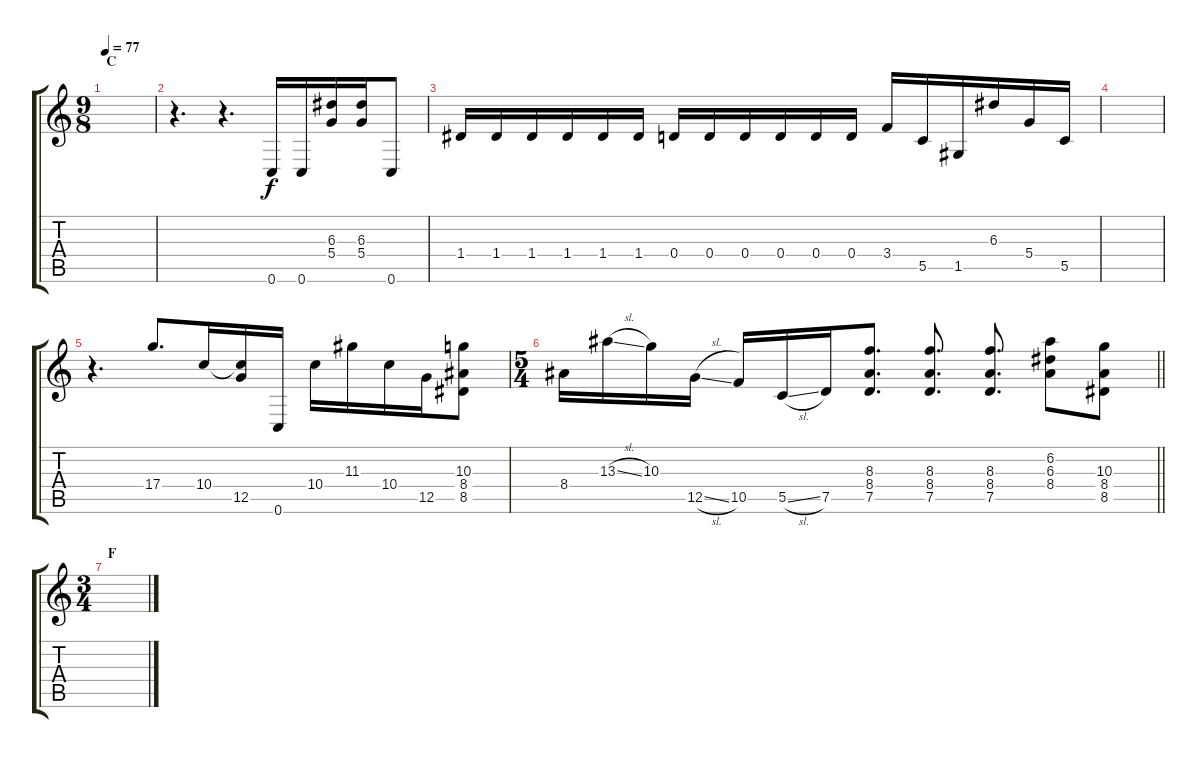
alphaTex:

\track "" {instrument overdrivenguitar}
\staff {score tabs}
\tuning (G4 E4 A3 D3 G2 C2) {hide}
\ts (9 8)
\section ("" "C")
\tempo 77
\clef g2
\ks c
|
r.4{d} r.4{d} 0.6.16 0.6.16 (6.3 5.4).16 (6.3 5.4).16 0.6.8 |
1.4.16 1.4.16 1.4.16 1.4.16 1.4.16 1.4.16 0.4.16 0.4.16 0.4.16 0.4.16 0.4.16 0.4.16 3.4.16 5.5.16 1.5.16 6.3.16 5.4.16 5.5.16 |
|
r.4{d} 17.4.8{d} 10.4.16 (10.4{t} 12.5).16 0.6.16 10.4.16 11.3.16 10.4.16 12.5.16 (10.3 8.4 8.5).8 |
\ts (5 4)
\barLineRight lightlight
8.4.16 13.3{sl}.16 10.3.16 12.5{sl}.16 10.5.16 5.5{sl}.16 7.5.16 (8.3 8.4 7.5).8{d} (8.3 8.4 7.5).8{d} (8.3 8.4 7.5).8{d} (6.2 6.3 8.4).8 (10.3 8.4 8.5).8 |
\ts (3 4)
\section ("" "F")
